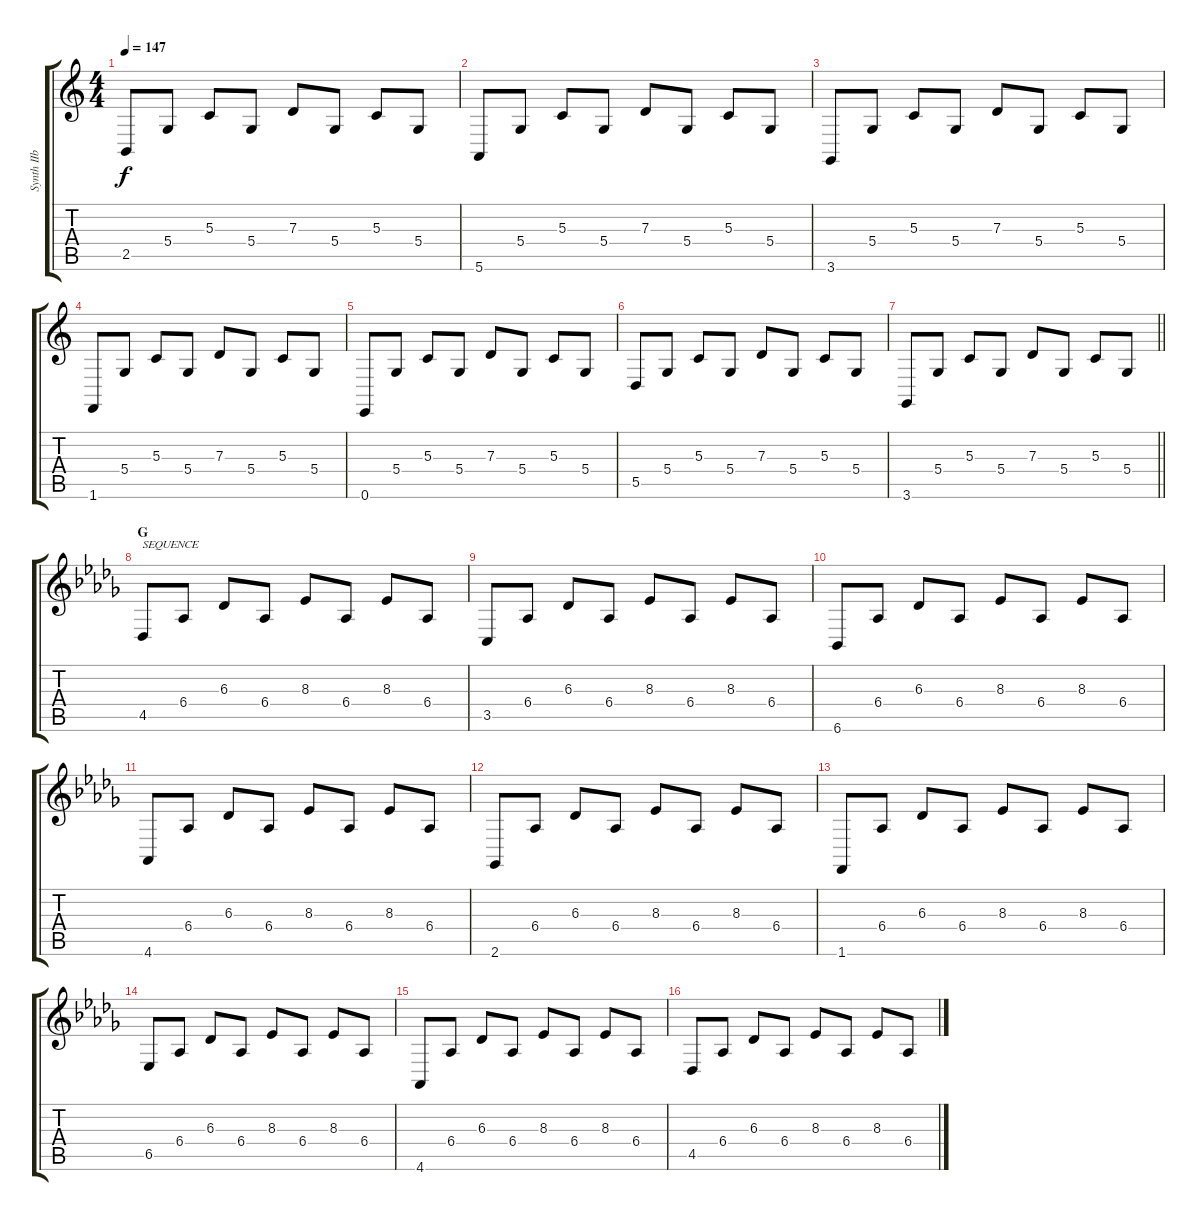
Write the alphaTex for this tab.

\track ("Synth IIb (Kotobuki Tsumugi)" "Synth IIb ") {instrument lead3calliope}
\staff {score tabs}
\tuning (E4 B3 G3 D3 A2 E2) {hide}
\ts (4 4)
\tempo 147
\clef g2
\ks c
2.5.8{dy f} 5.4.8 5.3.8 5.4.8 7.3.8 5.4.8 5.3.8 5.4.8 |
5.6.8 5.4.8 5.3.8 5.4.8 7.3.8 5.4.8 5.3.8 5.4.8 |
3.6.8 5.4.8 5.3.8 5.4.8 7.3.8 5.4.8 5.3.8 5.4.8 |
1.6.8 5.4.8 5.3.8 5.4.8 7.3.8 5.4.8 5.3.8 5.4.8 |
0.6.8 5.4.8 5.3.8 5.4.8 7.3.8 5.4.8 5.3.8 5.4.8 |
5.5.8 5.4.8 5.3.8 5.4.8 7.3.8 5.4.8 5.3.8 5.4.8 |
\barLineRight lightlight
3.6.8 5.4.8 5.3.8 5.4.8 7.3.8 5.4.8 5.3.8 5.4.8 |
\section ("" "G")
\ks db
4.5.8{txt "SEQUENCE"} 6.4.8 6.3.8 6.4.8 8.3.8 6.4.8 8.3.8 6.4.8 |
3.5.8 6.4.8 6.3.8 6.4.8 8.3.8 6.4.8 8.3.8 6.4.8 |
6.6.8 6.4.8 6.3.8 6.4.8 8.3.8 6.4.8 8.3.8 6.4.8 |
4.6.8 6.4.8 6.3.8 6.4.8 8.3.8 6.4.8 8.3.8 6.4.8 |
2.6.8 6.4.8 6.3.8 6.4.8 8.3.8 6.4.8 8.3.8 6.4.8 |
1.6.8 6.4.8 6.3.8 6.4.8 8.3.8 6.4.8 8.3.8 6.4.8 |
6.5.8 6.4.8 6.3.8 6.4.8 8.3.8 6.4.8 8.3.8 6.4.8 |
4.6.8 6.4.8 6.3.8 6.4.8 8.3.8 6.4.8 8.3.8 6.4.8 |
4.5.8 6.4.8 6.3.8 6.4.8 8.3.8 6.4.8 8.3.8 6.4.8
